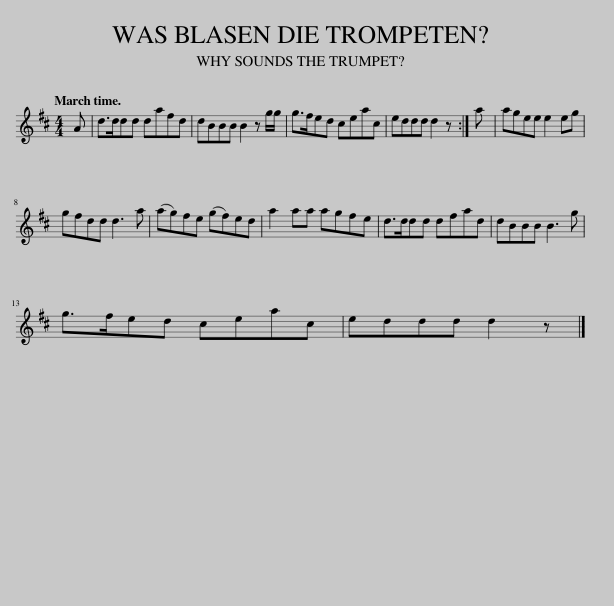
X:1
L:1/8
Q:1/4=120
M:4/4
I:linebreak $
K:D
V:1 treble
V:1
 A | d>ddd dafd | dBBB B2 z g/g/ | g>fed ceac | eddd d2 z :| %5
 a | agee e2 eg |$ gfdd d3 a | (ag)fe (gf)ed | a2 aa agfe | %10
 d>ddd dfad | dBBB B3 g |$ g>fed ceac | eddd d2 z |] %14
